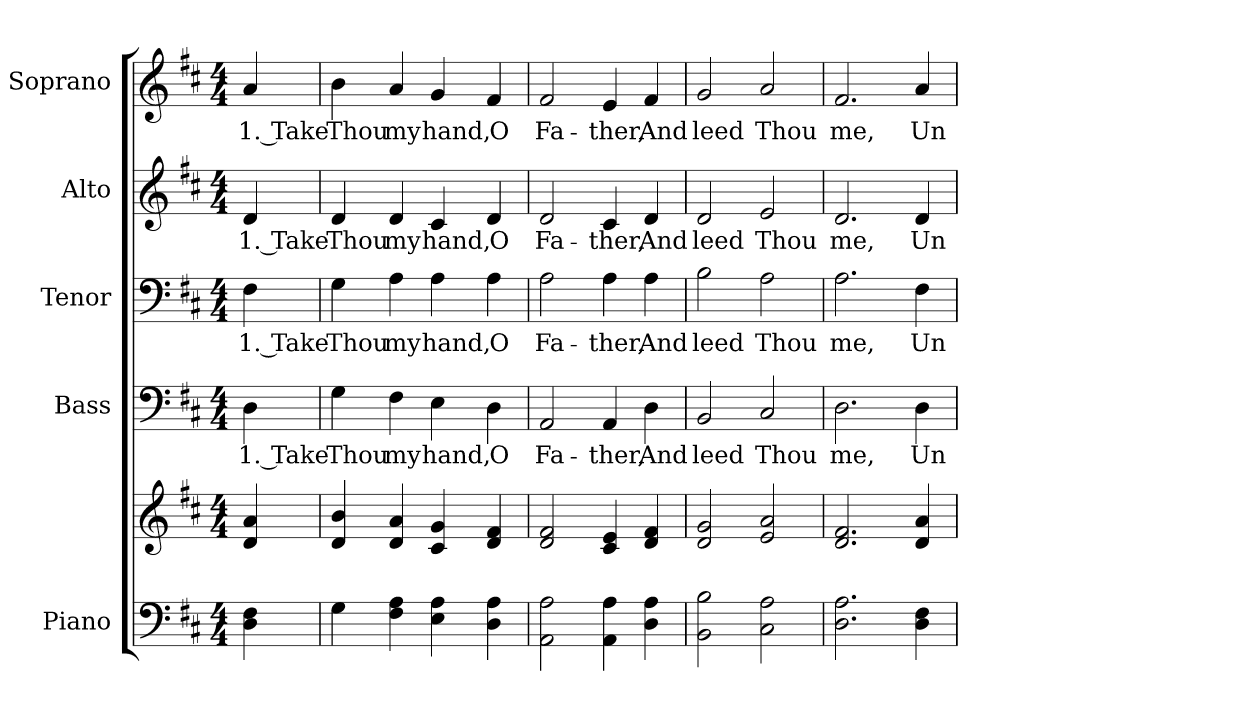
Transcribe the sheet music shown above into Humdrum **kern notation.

**kern	**kern	**kern	**text	**kern	**text	**kern	**text	**kern	**text
*part5	*part5	*part4	*part4	*part3	*part3	*part2	*part2	*part1	*part1
*staff6	*staff5	*staff4	*staff4	*staff3	*staff3	*staff2	*staff2	*staff1	*staff1
*I"Piano	*	*I"Bass	*	*I"Tenor	*	*I"Alto	*	*I"Soprano	*
*I'Pno.	*	*I'B.	*	*I'T.	*	*I'A.	*	*I'S.	*
!!LO:PB:g=z
*clefF4	*clefG2	*clefF4	*	*clefF4	*	*clefG2	*	*clefG2	*
*k[f#c#]	*k[f#c#]	*k[f#c#]	*	*k[f#c#]	*	*k[f#c#]	*	*k[f#c#]	*
*D:	*D:	*D:	*	*D:	*	*D:	*	*D:	*
*M4/4	*M4/4	*M4/4	*	*M4/4	*	*M4/4	*	*M4/4	*
*MM150	*MM150	*MM150	*	*MM150	*	*MM150	*	*MM150	*
=	=	=	=	=	=	=	=	=	=
!	!	!	!LO:LY:b:color=#000000	!	!	!	!	!	!
!	!	!	!	!	!LO:LY:b:color=#000000	!	!	!	!
!	!	!	!	!	!	!	!LO:LY:b:color=#000000	!	!
!	!	!	!	!	!	!	!	!	!LO:LY:b:color=#000000
4Di\ 4F#i	4di/ 4ai	4Di\	1. Take	4F#i\	1. Take	4di/	1. Take	4ai/	1. Take
=1	=1	=1	=1	=1	=1	=1	=1	=1	=1
!	!	!	!LO:LY:b:color=#000000	!	!	!	!	!	!
!	!	!	!	!	!LO:LY:b:color=#000000	!	!	!	!
!	!	!	!	!	!	!	!LO:LY:b:color=#000000	!	!
!	!	!	!	!	!	!	!	!	!LO:LY:b:color=#000000
4Gi\	4di/ 4bi	4Gi\	Thou	4Gi\	Thou	4di/	Thou	4bi\	Thou
!	!	!	!LO:LY:b:color=#000000	!	!	!	!	!	!
!	!	!	!	!	!LO:LY:b:color=#000000	!	!	!	!
!	!	!	!	!	!	!	!LO:LY:b:color=#000000	!	!
!	!	!	!	!	!	!	!	!	!LO:LY:b:color=#000000
4F#i\ 4Ai	4di/ 4ai	4F#i\	my	4Ai\	my	4di/	my	4ai/	my
!	!	!	!LO:LY:b:color=#000000	!	!	!	!	!	!
!	!	!	!	!	!LO:LY:b:color=#000000	!	!	!	!
!	!	!	!	!	!	!	!LO:LY:b:color=#000000	!	!
!	!	!	!	!	!	!	!	!	!LO:LY:b:color=#000000
4Ei\ 4Ai	4c#i/ 4gi	4Ei\	hand,	4Ai\	hand,	4c#i/	hand,	4gi/	hand,
!	!	!	!LO:LY:b:color=#000000	!	!	!	!	!	!
!	!	!	!	!	!LO:LY:b:color=#000000	!	!	!	!
!	!	!	!	!	!	!	!LO:LY:b:color=#000000	!	!
!	!	!	!	!	!	!	!	!	!LO:LY:b:color=#000000
4Di\ 4Ai	4di/ 4f#i	4Di\	O	4Ai\	O	4di/	O	4f#i/	O
=2	=2	=2	=2	=2	=2	=2	=2	=2	=2
!	!	!	!LO:LY:b:color=#000000	!	!	!	!	!	!
!	!	!	!	!	!LO:LY:b:color=#000000	!	!	!	!
!	!	!	!	!	!	!	!LO:LY:b:color=#000000	!	!
!	!	!	!	!	!	!	!	!	!LO:LY:b:color=#000000
2AAi\ 2Ai	2di/ 2f#i	2AAi/	Fa-	2Ai\	Fa-	2di/	Fa-	2f#i/	Fa-
!	!	!	!LO:LY:b:color=#000000	!	!	!	!	!	!
!	!	!	!	!	!LO:LY:b:color=#000000	!	!	!	!
!	!	!	!	!	!	!	!LO:LY:b:color=#000000	!	!
!	!	!	!	!	!	!	!	!	!LO:LY:b:color=#000000
4AAi\ 4Ai	4c#i/ 4ei	4AAi/	-ther,	4Ai\	-ther,	4c#i/	-ther,	4ei/	-ther,
!	!	!	!LO:LY:b:color=#000000	!	!	!	!	!	!
!	!	!	!	!	!LO:LY:b:color=#000000	!	!	!	!
!	!	!	!	!	!	!	!LO:LY:b:color=#000000	!	!
!	!	!	!	!	!	!	!	!	!LO:LY:b:color=#000000
4Di\ 4Ai	4di/ 4f#i	4Di\	And	4Ai\	And	4di/	And	4f#i/	And
!!LO:PB:g=z
=3	=3	=3	=3	=3	=3	=3	=3	=3	=3
!	!	!	!LO:LY:b:color=#000000	!	!	!	!	!	!
!	!	!	!	!	!LO:LY:b:color=#000000	!	!	!	!
!	!	!	!	!	!	!	!LO:LY:b:color=#000000	!	!
!	!	!	!	!	!	!	!	!	!LO:LY:b:color=#000000
2BBi\ 2Bi	2di/ 2gi	2BBi/	leed	2Bi\	leed	2di/	leed	2gi/	leed
!	!	!	!LO:LY:b:color=#000000	!	!	!	!	!	!
!	!	!	!	!	!LO:LY:b:color=#000000	!	!	!	!
!	!	!	!	!	!	!	!LO:LY:b:color=#000000	!	!
!	!	!	!	!	!	!	!	!	!LO:LY:b:color=#000000
2C#i\ 2Ai	2ei/ 2ai	2C#i/	Thou	2Ai\	Thou	2ei/	Thou	2ai/	Thou
=4	=4	=4	=4	=4	=4	=4	=4	=4	=4
!	!	!	!LO:LY:b:color=#000000	!	!	!	!	!	!
!	!	!	!	!	!LO:LY:b:color=#000000	!	!	!	!
!	!	!	!	!	!	!	!LO:LY:b:color=#000000	!	!
!	!	!	!	!	!	!	!	!	!LO:LY:b:color=#000000
2.Di\ 2.Ai	2.di/ 2.f#i	2.Di\	me,	2.Ai\	me,	2.di/	me,	2.f#i/	me,
!	!	!	!LO:LY:b:color=#000000	!	!	!	!	!	!
!	!	!	!	!	!LO:LY:b:color=#000000	!	!	!	!
!	!	!	!	!	!	!	!LO:LY:b:color=#000000	!	!
!	!	!	!	!	!	!	!	!	!LO:LY:b:color=#000000
4Di\ 4F#i	4di/ 4ai	4Di\	Un-	4F#i\	Un-	4di/	Un-	4ai/	Un-
=	=	=	=	=	=	=	=	=	=
*-	*-	*-	*-	*-	*-	*-	*-	*-	*-
